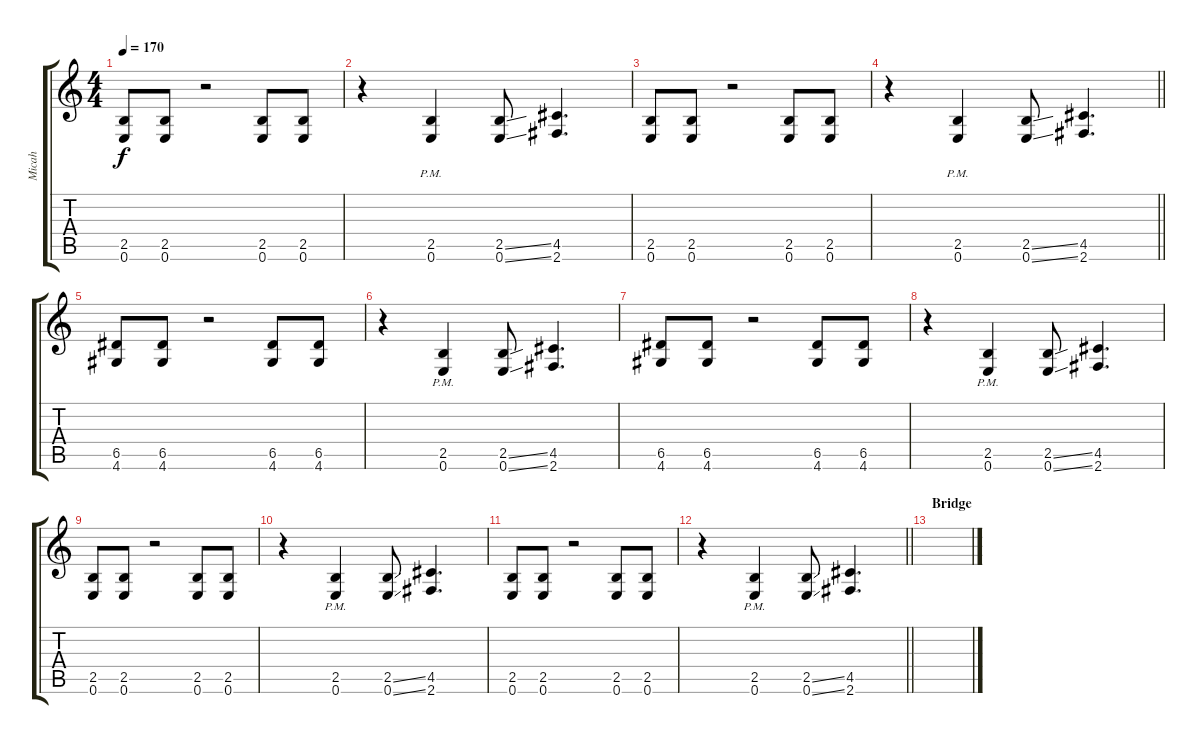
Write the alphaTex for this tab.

\track ("Micah" "Micah") {instrument overdrivenguitar}
\staff {score tabs}
\tuning (E4 B3 G3 D3 A2 E2) {hide}
\ts (4 4)
\tempo 170
\clef g2
\ks c
(2.5 0.6).8{dy f} (2.5 0.6).8 r.2 (2.5 0.6).8 (2.5 0.6).8 |
r.4 (2.5{pm} 0.6{pm}).4 (2.5{ss} 0.6{ss}).8 (4.5 2.6).4{d} |
(2.5 0.6).8 (2.5 0.6).8 r.2 (2.5 0.6).8 (2.5 0.6).8 |
\barLineRight lightlight
r.4 (2.5{pm} 0.6{pm}).4 (2.5{ss} 0.6{ss}).8 (4.5 2.6).4{d} |
(6.5 4.6).8 (6.5 4.6).8 r.2 (6.5 4.6).8 (6.5 4.6).8 |
r.4 (2.5{pm} 0.6{pm}).4 (2.5{ss} 0.6{ss}).8 (4.5 2.6).4{d} |
(6.5 4.6).8 (6.5 4.6).8 r.2 (6.5 4.6).8 (6.5 4.6).8 |
r.4 (2.5{pm} 0.6{pm}).4 (2.5{ss} 0.6{ss}).8 (4.5 2.6).4{d} |
(2.5 0.6).8 (2.5 0.6).8 r.2 (2.5 0.6).8 (2.5 0.6).8 |
r.4 (2.5{pm} 0.6{pm}).4 (2.5{ss} 0.6{ss}).8 (4.5 2.6).4{d} |
(2.5 0.6).8 (2.5 0.6).8 r.2 (2.5 0.6).8 (2.5 0.6).8 |
\barLineRight lightlight
r.4 (2.5{pm} 0.6{pm}).4 (2.5{ss} 0.6{ss}).8 (4.5 2.6).4{d} |
\section ("" "Bridge")
